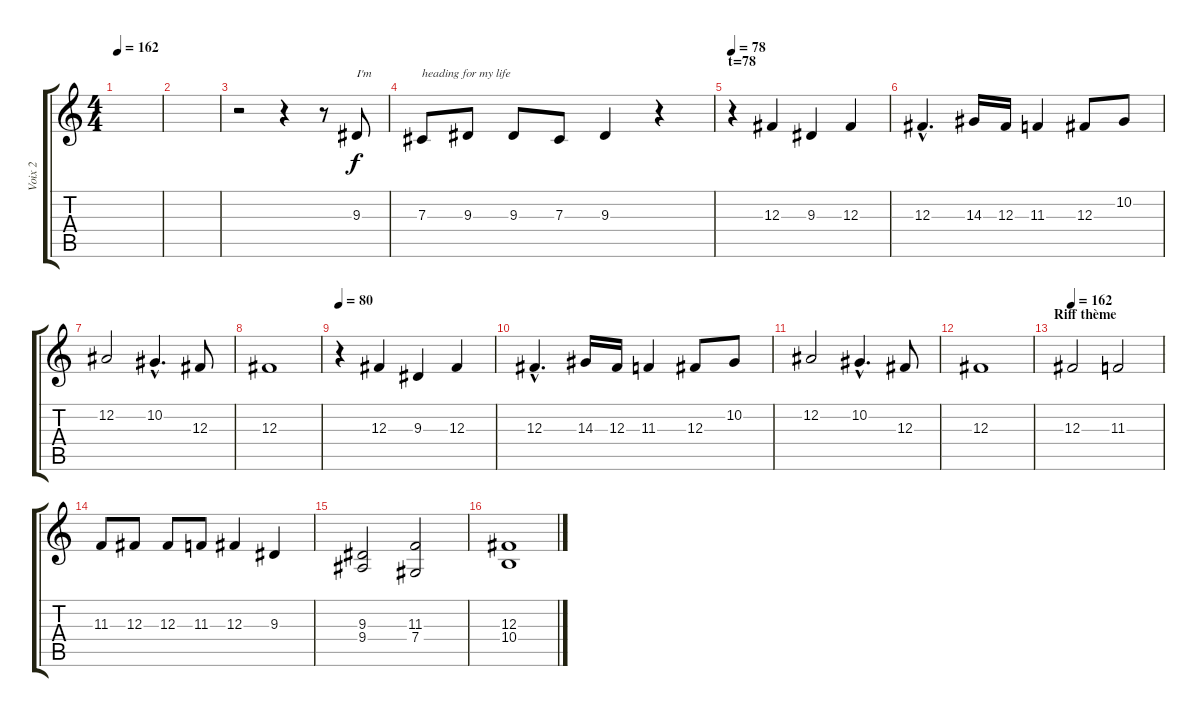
\track ("Voix 2" "Voix 2") {instrument choiraahs}
\staff {score tabs}
\tuning (Eb4 Bb3 Gb3 Db3 Ab2 Eb2) {hide}
\ts (4 4)
\tempo 162
\clef g2
\ks c
|
|
r.2 r.4 r.8 9.3.8{txt "I'm"} |
7.3.8{txt "heading for my life"} 9.3.8 9.3.8 7.3.8 9.3.4 r.4 |
\section ("" "t=78")
\tempo 78
r.4 12.3.4 9.3.4 12.3.4 |
12.3{hac}.4{d} 14.3.16 12.3.16 11.3.4 12.3.8 10.2.8 |
12.2.2 10.2{hac}.4{d} 12.3.8 |
12.3.1 |
\tempo 80
r.4 12.3.4 9.3.4 12.3.4 |
12.3{hac}.4{d} 14.3.16 12.3.16 11.3.4 12.3.8 10.2.8 |
12.2.2 10.2{hac}.4{d} 12.3.8 |
12.3.1 |
\section ("" "Riff thème")
\tempo 162
12.3.2 11.3.2 |
11.3.8 12.3.8 12.3.8 11.3.8 12.3.4 9.3.4 |
(9.3 9.4).2 (11.3 7.4).2 |
(12.3 10.4).1
